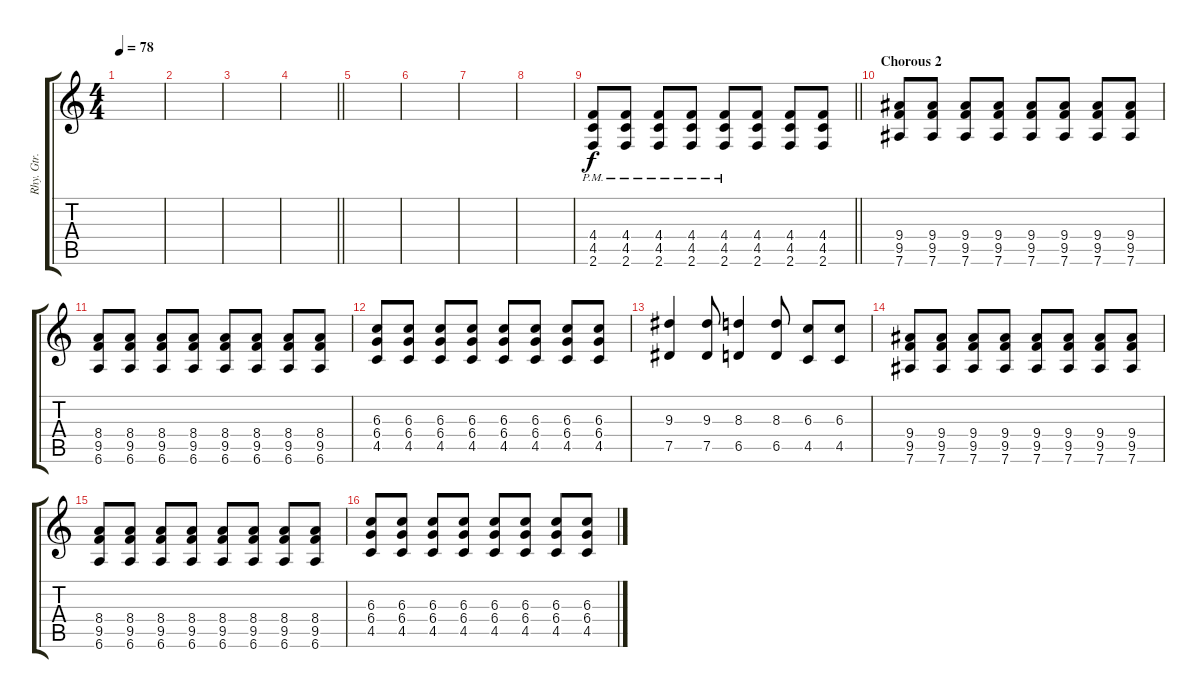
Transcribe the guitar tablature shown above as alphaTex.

\track ("Rhy. Gtr. 2" "Rhy. Gtr. ") {instrument distortionguitar}
\staff {score tabs}
\tuning (Eb4 Bb3 Gb3 Db3 Ab2 Eb2) {hide}
\ts (4 4)
\tempo 78
\clef g2
\ks c
|
|
|
\barLineRight lightlight
|
\section ("" "")
|
|
|
|
\barLineRight lightlight
(4.4{pm} 4.5{pm} 2.6{pm}).8 (4.4{pm} 4.5{pm} 2.6{pm}).8 (4.4{pm} 4.5{pm} 2.6).8 (4.4{pm} 4.5{pm} 2.6).8 (4.4{pm} 4.5 2.6).8 (4.4 4.5 2.6).8 (4.4 4.5 2.6).8 (4.4 4.5 2.6).8 |
\section ("" "Chorous 2")
(9.4 9.5 7.6).8 (9.4 9.5 7.6).8 (9.4 9.5 7.6).8 (9.4 9.5 7.6).8 (9.4 9.5 7.6).8 (9.4 9.5 7.6).8 (9.4 9.5 7.6).8 (9.4 9.5 7.6).8 |
(8.4 9.5 6.6).8 (8.4 9.5 6.6).8 (8.4 9.5 6.6).8 (8.4 9.5 6.6).8 (8.4 9.5 6.6).8 (8.4 9.5 6.6).8 (8.4 9.5 6.6).8 (8.4 9.5 6.6).8 |
(6.3 6.4 4.5).8 (6.3 6.4 4.5).8 (6.3 6.4 4.5).8 (6.3 6.4 4.5).8 (6.3 6.4 4.5).8 (6.3 6.4 4.5).8 (6.3 6.4 4.5).8 (6.3 6.4 4.5).8 |
(9.3 7.5).4 (9.3 7.5).8 (8.3 6.5).4 (8.3 6.5).8 (6.3 4.5).8 (6.3 4.5).8 |
(9.4 9.5 7.6).8 (9.4 9.5 7.6).8 (9.4 9.5 7.6).8 (9.4 9.5 7.6).8 (9.4 9.5 7.6).8 (9.4 9.5 7.6).8 (9.4 9.5 7.6).8 (9.4 9.5 7.6).8 |
(8.4 9.5 6.6).8 (8.4 9.5 6.6).8 (8.4 9.5 6.6).8 (8.4 9.5 6.6).8 (8.4 9.5 6.6).8 (8.4 9.5 6.6).8 (8.4 9.5 6.6).8 (8.4 9.5 6.6).8 |
(6.3 6.4 4.5).8 (6.3 6.4 4.5).8 (6.3 6.4 4.5).8 (6.3 6.4 4.5).8 (6.3 6.4 4.5).8 (6.3 6.4 4.5).8 (6.3 6.4 4.5).8 (6.3 6.4 4.5).8
